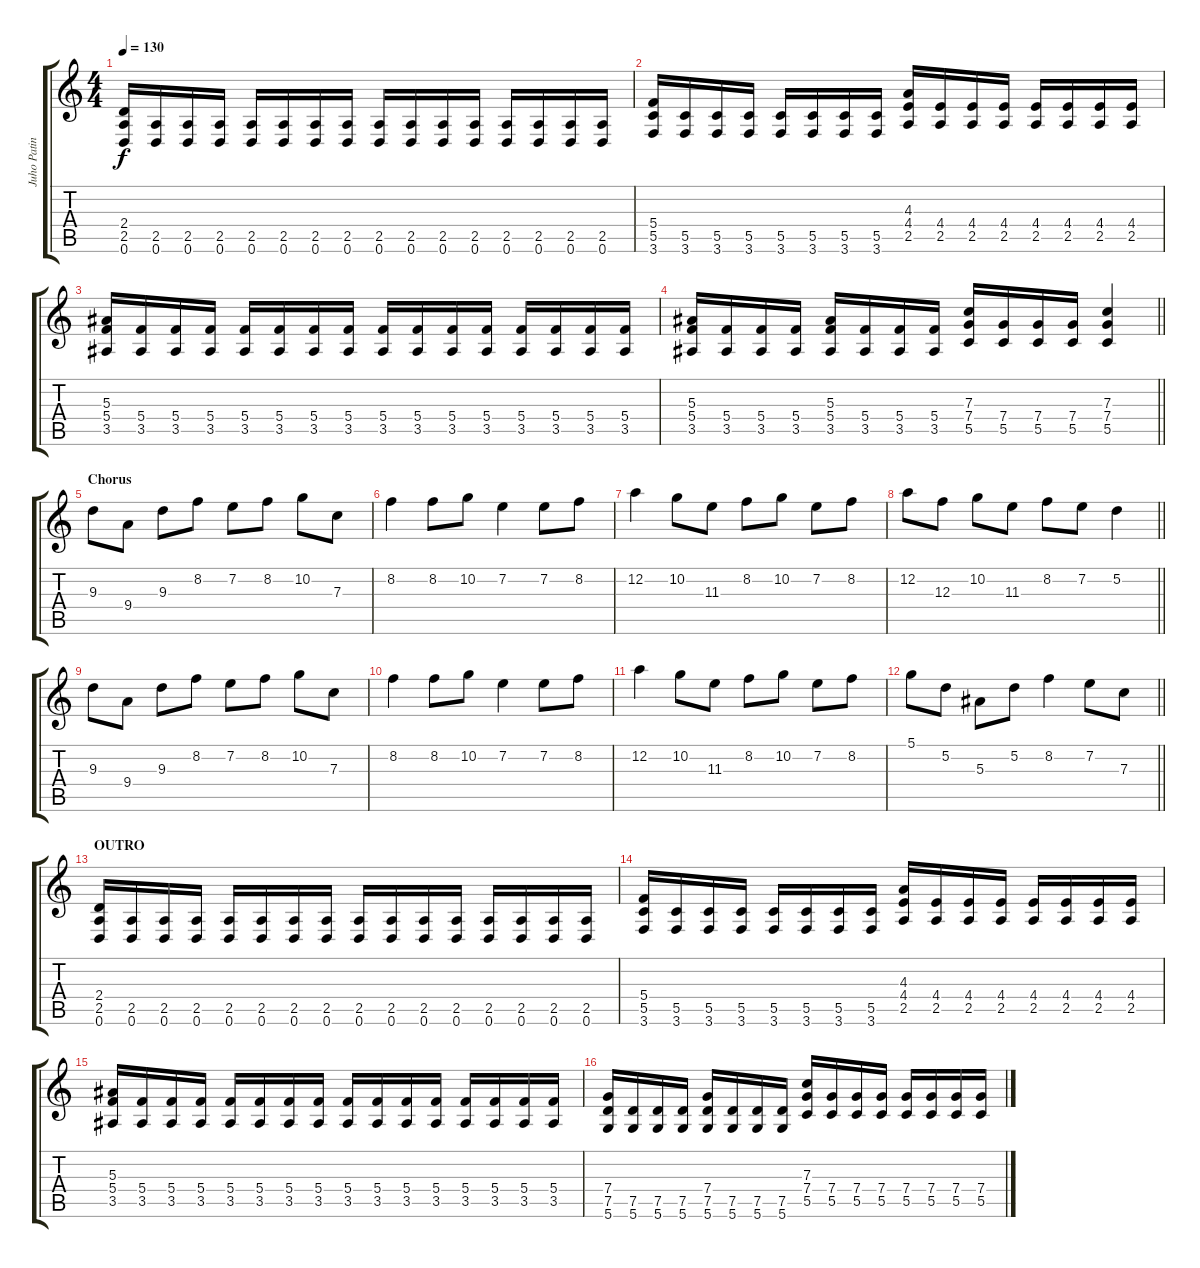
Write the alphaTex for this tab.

\track ("Juho Patinen - Guitar" "Juho Patin") {instrument distortionguitar}
\staff {score tabs}
\tuning (D4 A3 F3 C3 G2 D2) {hide}
\ts (4 4)
\tempo 130
\clef g2
\ks c
(2.4 2.5 0.6).16{dy f} (2.5 0.6).16 (2.5 0.6).16 (2.5 0.6).16 (2.5 0.6).16 (2.5 0.6).16 (2.5 0.6).16 (2.5 0.6).16 (2.5 0.6).16 (2.5 0.6).16 (2.5 0.6).16 (2.5 0.6).16 (2.5 0.6).16 (2.5 0.6).16 (2.5 0.6).16 (2.5 0.6).16 |
(5.4 5.5 3.6).16 (5.5 3.6).16 (5.5 3.6).16 (5.5 3.6).16 (5.5 3.6).16 (5.5 3.6).16 (5.5 3.6).16 (5.5 3.6).16 (4.3 4.4 2.5).16 (4.4 2.5).16 (4.4 2.5).16 (4.4 2.5).16 (4.4 2.5).16 (4.4 2.5).16 (4.4 2.5).16 (4.4 2.5).16 |
(5.3 5.4 3.5).16 (5.4 3.5).16 (5.4 3.5).16 (5.4 3.5).16 (5.4 3.5).16 (5.4 3.5).16 (5.4 3.5).16 (5.4 3.5).16 (5.4 3.5).16 (5.4 3.5).16 (5.4 3.5).16 (5.4 3.5).16 (5.4 3.5).16 (5.4 3.5).16 (5.4 3.5).16 (5.4 3.5).16 |
\barLineRight lightlight
(5.3 5.4 3.5).16 (5.4 3.5).16 (5.4 3.5).16 (5.4 3.5).16 (5.3 5.4 3.5).16 (5.4 3.5).16 (5.4 3.5).16 (5.4 3.5).16 (7.3 7.4 5.5).16 (7.4 5.5).16 (7.4 5.5).16 (7.4 5.5).16 (7.3 7.4 5.5).4 |
\section ("" "Chorus")
9.3.8 9.4.8 9.3.8 8.2.8 7.2.8 8.2.8 10.2.8 7.3.8 |
8.2.4 8.2.8 10.2.8 7.2.4 7.2.8 8.2.8 |
12.2.4 10.2.8 11.3.8 8.2.8 10.2.8 7.2.8 8.2.8 |
\barLineRight lightlight
12.2.8 12.3.8 10.2.8 11.3.8 8.2.8 7.2.8 5.2.4 |
9.3.8 9.4.8 9.3.8 8.2.8 7.2.8 8.2.8 10.2.8 7.3.8 |
8.2.4 8.2.8 10.2.8 7.2.4 7.2.8 8.2.8 |
12.2.4 10.2.8 11.3.8 8.2.8 10.2.8 7.2.8 8.2.8 |
\barLineRight lightlight
5.1.8 5.2.8 5.3.8 5.2.8 8.2.4 7.2.8 7.3.8 |
\section ("" "OUTRO")
(2.4 2.5 0.6).16 (2.5 0.6).16 (2.5 0.6).16 (2.5 0.6).16 (2.5 0.6).16 (2.5 0.6).16 (2.5 0.6).16 (2.5 0.6).16 (2.5 0.6).16 (2.5 0.6).16 (2.5 0.6).16 (2.5 0.6).16 (2.5 0.6).16 (2.5 0.6).16 (2.5 0.6).16 (2.5 0.6).16 |
(5.4 5.5 3.6).16 (5.5 3.6).16 (5.5 3.6).16 (5.5 3.6).16 (5.5 3.6).16 (5.5 3.6).16 (5.5 3.6).16 (5.5 3.6).16 (4.3 4.4 2.5).16 (4.4 2.5).16 (4.4 2.5).16 (4.4 2.5).16 (4.4 2.5).16 (4.4 2.5).16 (4.4 2.5).16 (4.4 2.5).16 |
(5.3 5.4 3.5).16 (5.4 3.5).16 (5.4 3.5).16 (5.4 3.5).16 (5.4 3.5).16 (5.4 3.5).16 (5.4 3.5).16 (5.4 3.5).16 (5.4 3.5).16 (5.4 3.5).16 (5.4 3.5).16 (5.4 3.5).16 (5.4 3.5).16 (5.4 3.5).16 (5.4 3.5).16 (5.4 3.5).16 |
(7.4 7.5 5.6).16 (7.5 5.6).16 (7.5 5.6).16 (7.5 5.6).16 (7.4 7.5 5.6).16 (7.5 5.6).16 (7.5 5.6).16 (7.5 5.6).16 (7.3 7.4 5.5).16 (7.4 5.5).16 (7.4 5.5).16 (7.4 5.5).16 (7.4 5.5).16 (7.4 5.5).16 (7.4 5.5).16 (7.4 5.5).16
